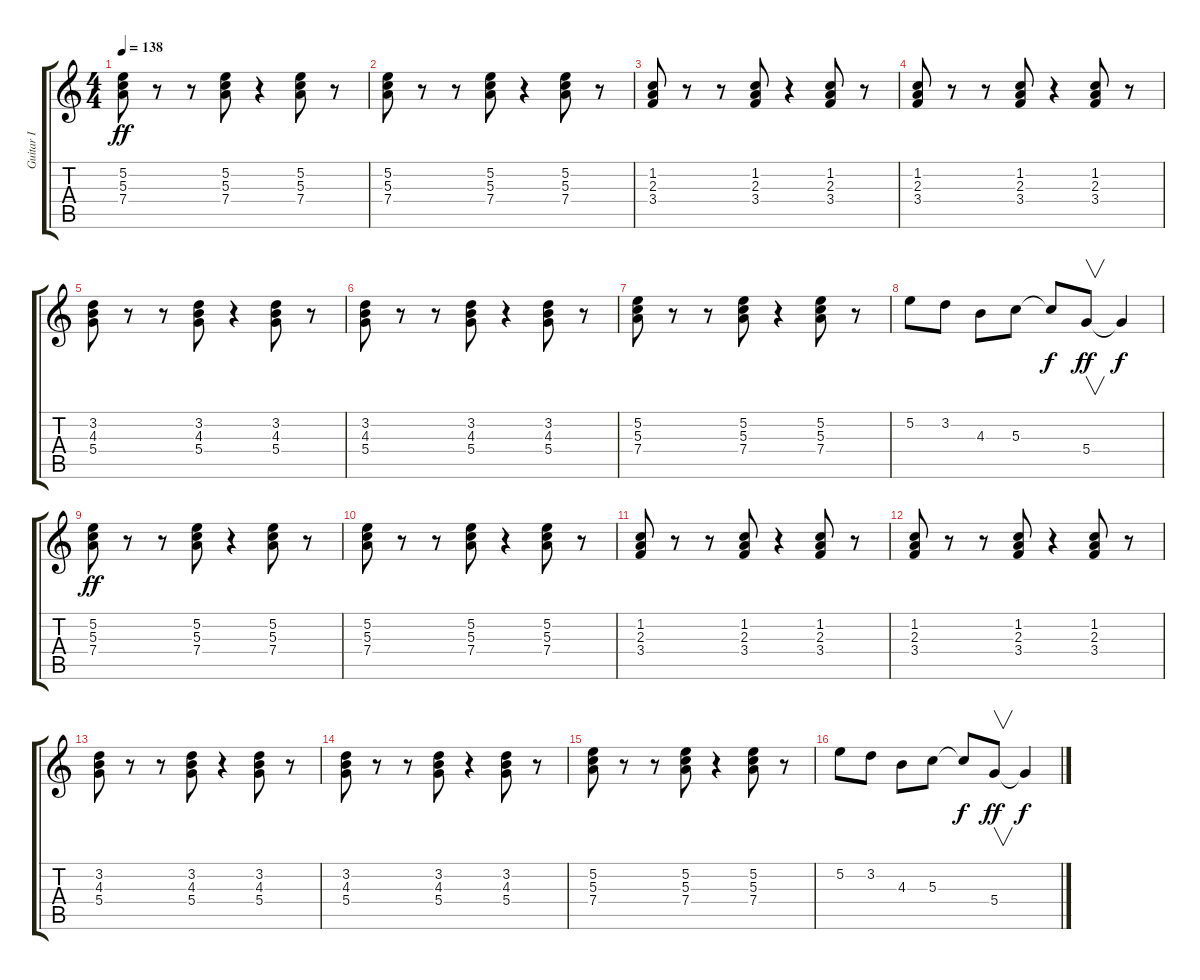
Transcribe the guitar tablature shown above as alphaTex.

\track ("Guitar I" "Guitar I") {instrument overdrivenguitar}
\staff {score tabs}
\tuning (E4 B3 G3 D3 A2 E2) {hide}
\ts (4 4)
\tempo 138
\clef g2
\ks c
(5.2 5.3 7.4).8{dy ff} r.8 r.8 (5.2 5.3 7.4).8 r.4 (5.2 5.3 7.4).8 r.8 |
(5.2 5.3 7.4).8 r.8 r.8 (5.2 5.3 7.4).8 r.4 (5.2 5.3 7.4).8 r.8 |
(1.2 2.3 3.4).8 r.8 r.8 (1.2 2.3 3.4).8 r.4 (1.2 2.3 3.4).8 r.8 |
(1.2 2.3 3.4).8 r.8 r.8 (1.2 2.3 3.4).8 r.4 (1.2 2.3 3.4).8 r.8 |
(3.2 4.3 5.4).8 r.8 r.8 (3.2 4.3 5.4).8 r.4 (3.2 4.3 5.4).8 r.8 |
(3.2 4.3 5.4).8 r.8 r.8 (3.2 4.3 5.4).8 r.4 (3.2 4.3 5.4).8 r.8 |
(5.2 5.3 7.4).8 r.8 r.8 (5.2 5.3 7.4).8 r.4 (5.2 5.3 7.4).8 r.8 |
5.2.8 3.2.8 4.3.8 5.3.8 5.3{t}.8{dy f} 5.4.8{v dy ff} 5.4{t}.4{dy f} |
(5.2 5.3 7.4).8{dy ff} r.8 r.8 (5.2 5.3 7.4).8 r.4 (5.2 5.3 7.4).8 r.8 |
(5.2 5.3 7.4).8 r.8 r.8 (5.2 5.3 7.4).8 r.4 (5.2 5.3 7.4).8 r.8 |
(1.2 2.3 3.4).8 r.8 r.8 (1.2 2.3 3.4).8 r.4 (1.2 2.3 3.4).8 r.8 |
(1.2 2.3 3.4).8 r.8 r.8 (1.2 2.3 3.4).8 r.4 (1.2 2.3 3.4).8 r.8 |
(3.2 4.3 5.4).8 r.8 r.8 (3.2 4.3 5.4).8 r.4 (3.2 4.3 5.4).8 r.8 |
(3.2 4.3 5.4).8 r.8 r.8 (3.2 4.3 5.4).8 r.4 (3.2 4.3 5.4).8 r.8 |
(5.2 5.3 7.4).8 r.8 r.8 (5.2 5.3 7.4).8 r.4 (5.2 5.3 7.4).8 r.8 |
5.2.8 3.2.8 4.3.8 5.3.8 5.3{t}.8{dy f} 5.4.8{v dy ff} 5.4{t}.4{dy f}
